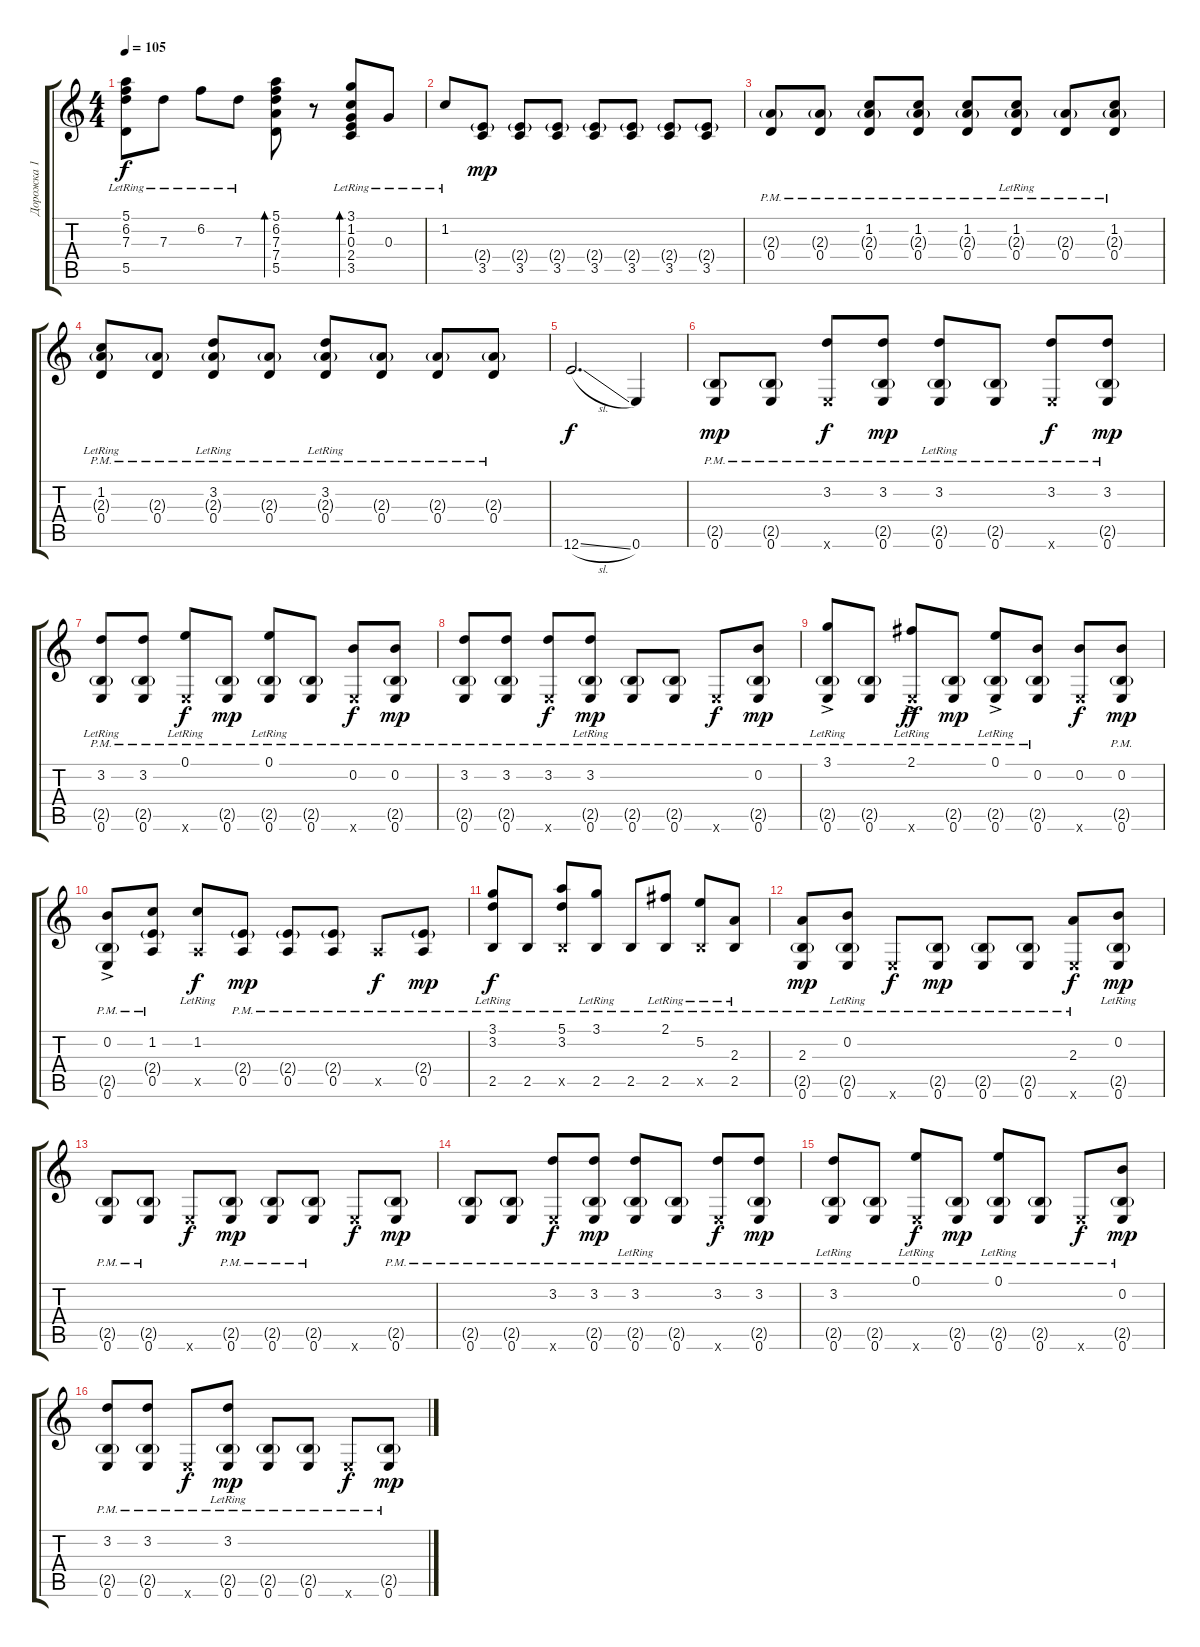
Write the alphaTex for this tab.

\track ("Дорожка 1" "Дорожка 1") {instrument acousticguitarsteel}
\staff {score tabs}
\tuning (E4 B3 G3 D3 A2 E2) {hide}
\ts (4 4)
\tempo 105
\clef g2
\ks c
(5.1{lr} 6.2{lr} 7.3{lr} 5.5{lr}).8{dy f} 7.3{lr}.8 6.2{lr}.8 7.3{lr}.8 (5.1 6.2 7.3 7.4 5.5).8{bd 30} r.8 (3.1{lr} 1.2{lr} 0.3{lr} 2.4{lr} 3.5{lr}).8{bd 60} 0.3{lr}.8 |
1.2{lr}.8 (2.4{g} 3.5).8{dy mp} (2.4{g} 3.5).8 (2.4{g} 3.5).8 (2.4{g} 3.5).8 (2.4{g} 3.5).8 (2.4{g} 3.5).8 (2.4{g} 3.5).8 |
(2.3{g} 0.4{pm}).8 (2.3{g} 0.4{pm}).8 (1.2{pm} 2.3{g} 0.4{pm}).8 (1.2{pm} 2.3{g} 0.4{pm}).8 (1.2{pm} 2.3{g} 0.4{pm}).8 (1.2{pm lr} 2.3{g} 0.4{pm}).8 (2.3{g} 0.4{pm}).8 (1.2{pm} 2.3{g} 0.4{pm}).8 |
(1.2{pm lr} 2.3{g} 0.4{pm}).8 (2.3{g} 0.4{pm}).8 (3.2{pm lr} 2.3{g} 0.4{pm}).8 (2.3{g} 0.4{pm}).8 (3.2{pm lr} 2.3{g} 0.4{pm}).8 (2.3{g} 0.4{pm}).8 (2.3{g} 0.4{pm}).8 (2.3{g} 0.4{pm}).8 |
12.6{sl}.2{d dy f} 0.6.4 |
(2.5{g} 0.6{pm}).8{dy mp} (2.5{g} 0.6{pm}).8 (3.2 0.6{pm x}).8{dy f} (3.2 2.5{g} 0.6{pm}).8{dy mp} (3.2{lr} 2.5{g} 0.6{pm}).8 (2.5{g} 0.6{pm}).8 (3.2 0.6{pm x}).8{dy f} (3.2 2.5{g} 0.6{pm}).8{dy mp} |
(3.2{lr} 2.5{g} 0.6{pm}).8 (3.2 2.5{g} 0.6{pm}).8 (0.1{lr} 0.6{pm x}).8{dy f} (2.5{g} 0.6{pm}).8{dy mp} (0.1{lr} 2.5{g} 0.6{pm}).8 (2.5{g} 0.6{pm}).8 (0.2 0.6{pm x}).8{dy f} (0.2 2.5{g} 0.6{pm}).8{dy mp} |
(3.2 2.5{g} 0.6{pm}).8 (3.2 2.5{g} 0.6{pm}).8 (3.2 0.6{pm x}).8{dy f} (3.2{lr} 2.5{g} 0.6{pm}).8{dy mp} (2.5{g} 0.6{pm}).8 (2.5{g} 0.6{pm}).8 0.6{pm x}.8{dy f} (0.2 2.5{g} 0.6{pm}).8{dy mp} |
(3.1{ac lr} 2.5{g} 0.6{pm}).8 (2.5{g} 0.6{pm}).8 (2.1{ac lr} 0.6{pm x}).8{dy ff} (2.5{g} 0.6{pm}).8{dy mp} (0.1{ac lr} 2.5{g} 0.6{pm}).8 (0.2 2.5{g} 0.6{pm}).8 (0.2 0.6{x}).8{dy f} (0.2 2.5{g} 0.6{pm}).8{dy mp} |
(0.2{ac} 2.5{g} 0.6{pm}).8 (1.2 2.4{g} 0.5{pm}).8 (1.2{lr} 0.5{x}).8{dy f} (2.4{g} 0.5{pm}).8{dy mp} (2.4{g} 0.5{pm}).8 (2.4{g} 0.5{pm}).8 0.5{pm x}.8{dy f} (2.4{g} 0.5{pm}).8{dy mp} |
(3.1{lr} 3.2{lr} 2.5{pm}).8{dy f} 2.5{pm}.8 (5.1 3.2 2.5{pm x}).8 (3.1{lr} 2.5{pm}).8 2.5{pm}.8 (2.1{lr} 2.5{pm}).8 (5.2{lr} 2.5{pm x}).8 (2.3{lr} 2.5{pm}).8 |
(2.3 2.5{g} 0.6{pm}).8{dy mp} (0.2{lr} 2.5{g} 0.6{pm}).8 0.6{pm x}.8{dy f} (2.5{g} 0.6{pm}).8{dy mp} (2.5{g} 0.6{pm}).8 (2.5{g} 0.6{pm}).8 (2.3 0.6{pm x}).8{dy f} (0.2{lr} 2.5{g} 0.6).8{dy mp} |
(2.5{g} 0.6{pm}).8 (2.5{g} 0.6{pm}).8 0.6{x}.8{dy f} (2.5{g} 0.6{pm}).8{dy mp} (2.5{g} 0.6{pm}).8 (2.5{g} 0.6{pm}).8 0.6{x}.8{dy f} (2.5{g} 0.6{pm}).8{dy mp} |
(2.5{g} 0.6{pm}).8 (2.5{g} 0.6{pm}).8 (3.2 0.6{pm x}).8{dy f} (3.2 2.5{g} 0.6{pm}).8{dy mp} (3.2{lr} 2.5{g} 0.6{pm}).8 (2.5{g} 0.6{pm}).8 (3.2 0.6{pm x}).8{dy f} (3.2 2.5{g} 0.6{pm}).8{dy mp} |
(3.2{lr} 2.5{g} 0.6{pm}).8 (2.5{g} 0.6{pm}).8 (0.1{lr} 0.6{pm x}).8{dy f} (2.5{g} 0.6{pm}).8{dy mp} (0.1{lr} 2.5{g} 0.6{pm}).8 (2.5{g} 0.6{pm}).8 0.6{pm x}.8{dy f} (0.2 2.5{g} 0.6{pm}).8{dy mp} |
(3.2 2.5{g} 0.6{pm}).8 (3.2 2.5{g} 0.6{pm}).8 0.6{pm x}.8{dy f} (3.2{lr} 2.5{g} 0.6{pm}).8{dy mp} (2.5{g} 0.6{pm}).8 (2.5{g} 0.6{pm}).8 0.6{pm x}.8{dy f} (2.5{g} 0.6{pm}).8{dy mp}
